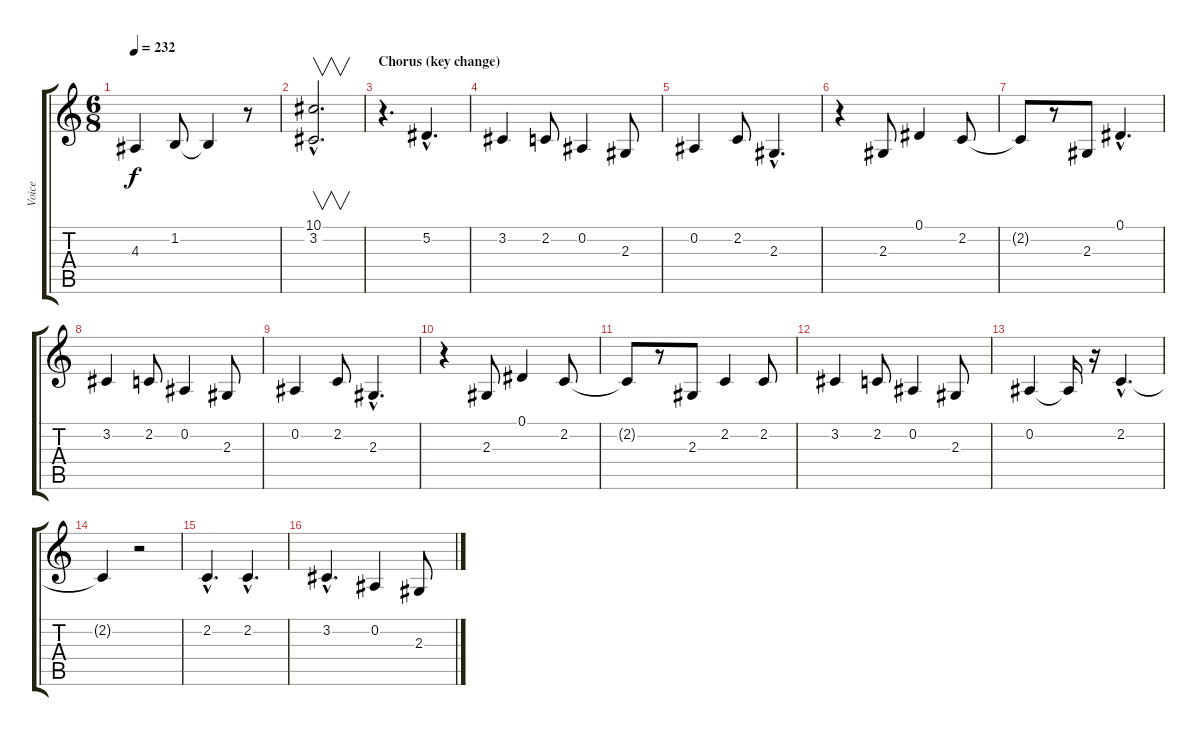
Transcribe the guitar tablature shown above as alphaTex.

\track ("Voice" "Voice") {instrument tenorsax}
\staff {score tabs}
\tuning (Eb4 Bb3 Gb3 Db3 Ab2 Eb2) {hide}
\ts (6 8)
\tempo 232
\clef g2
\ks c
4.3.4{dy f} 1.2.8 1.2{t}.4 r.8 |
(10.1{hac} 3.2{hac}).2{v d volume 16 instrument tenorsax} |
\section ("" "Chorus (key change)")
r.4{d volume 16 instrument tenorsax} 5.2{hac}.4{d} |
3.2.4 2.2.8 0.2.4 2.3.8 |
0.2.4 2.2.8 2.3{hac}.4{d} |
r.4 2.3.8 0.1.4 2.2.8 |
2.2{t}.8 r.8 2.3.8 0.1{hac}.4{d} |
3.2.4 2.2.8 0.2.4 2.3.8 |
0.2.4 2.2.8 2.3{hac}.4{d} |
r.4 2.3.8 0.1.4 2.2.8 |
2.2{t}.8 r.8 2.3.8 2.2.4 2.2.8 |
3.2.4 2.2.8 0.2.4 2.3.8 |
0.2.4 0.2{t}.16 r.16 2.2{hac}.4{d} |
2.2{t}.4 r.2 |
2.2{hac}.4{d} 2.2{hac}.4{d} |
3.2{hac}.4{d} 0.2.4 2.3.8
